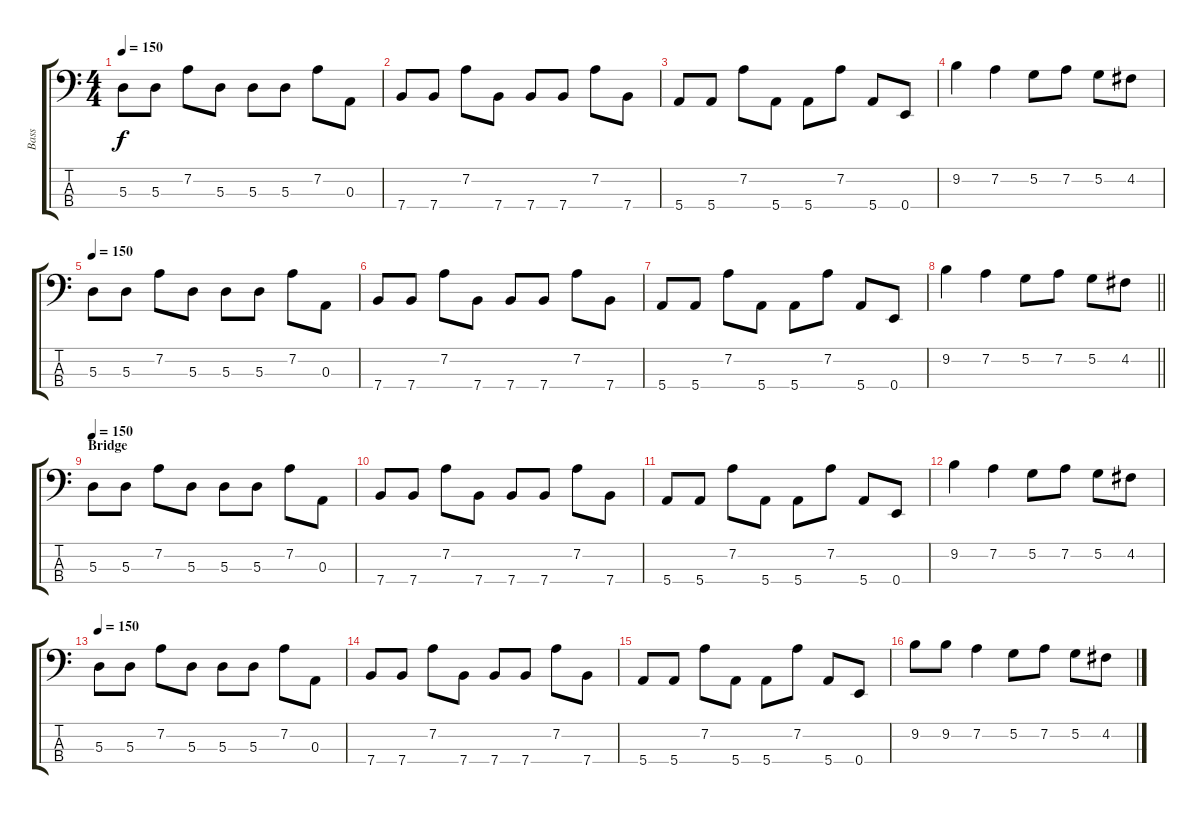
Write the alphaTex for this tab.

\track ("Bass" "Bass") {instrument electricbasspick}
\staff {score tabs}
\tuning (G2 D2 A1 E1) {hide}
\ts (4 4)
\tempo 150
\clef f4
\ks c
5.3.8{dy f} 5.3.8 7.2.8 5.3.8 5.3.8 5.3.8 7.2.8 0.3.8 |
7.4.8 7.4.8 7.2.8 7.4.8 7.4.8 7.4.8 7.2.8 7.4.8 |
5.4.8 5.4.8 7.2.8 5.4.8 5.4.8 7.2.8 5.4.8 0.4.8 |
9.2.4 7.2.4 5.2.8 7.2.8 5.2.8 4.2.8 |
\tempo 150
5.3.8 5.3.8 7.2.8 5.3.8 5.3.8 5.3.8 7.2.8 0.3.8 |
7.4.8 7.4.8 7.2.8 7.4.8 7.4.8 7.4.8 7.2.8 7.4.8 |
5.4.8 5.4.8 7.2.8 5.4.8 5.4.8 7.2.8 5.4.8 0.4.8 |
\barLineRight lightlight
9.2.4 7.2.4 5.2.8 7.2.8 5.2.8 4.2.8 |
\section ("" "Bridge")
\tempo 150
5.3.8 5.3.8 7.2.8 5.3.8 5.3.8 5.3.8 7.2.8 0.3.8 |
7.4.8 7.4.8 7.2.8 7.4.8 7.4.8 7.4.8 7.2.8 7.4.8 |
5.4.8 5.4.8 7.2.8 5.4.8 5.4.8 7.2.8 5.4.8 0.4.8 |
9.2.4 7.2.4 5.2.8 7.2.8 5.2.8 4.2.8 |
\tempo 150
5.3.8 5.3.8 7.2.8 5.3.8 5.3.8 5.3.8 7.2.8 0.3.8 |
7.4.8 7.4.8 7.2.8 7.4.8 7.4.8 7.4.8 7.2.8 7.4.8 |
5.4.8 5.4.8 7.2.8 5.4.8 5.4.8 7.2.8 5.4.8 0.4.8 |
9.2.8 9.2.8 7.2.4 5.2.8 7.2.8 5.2.8 4.2.8
